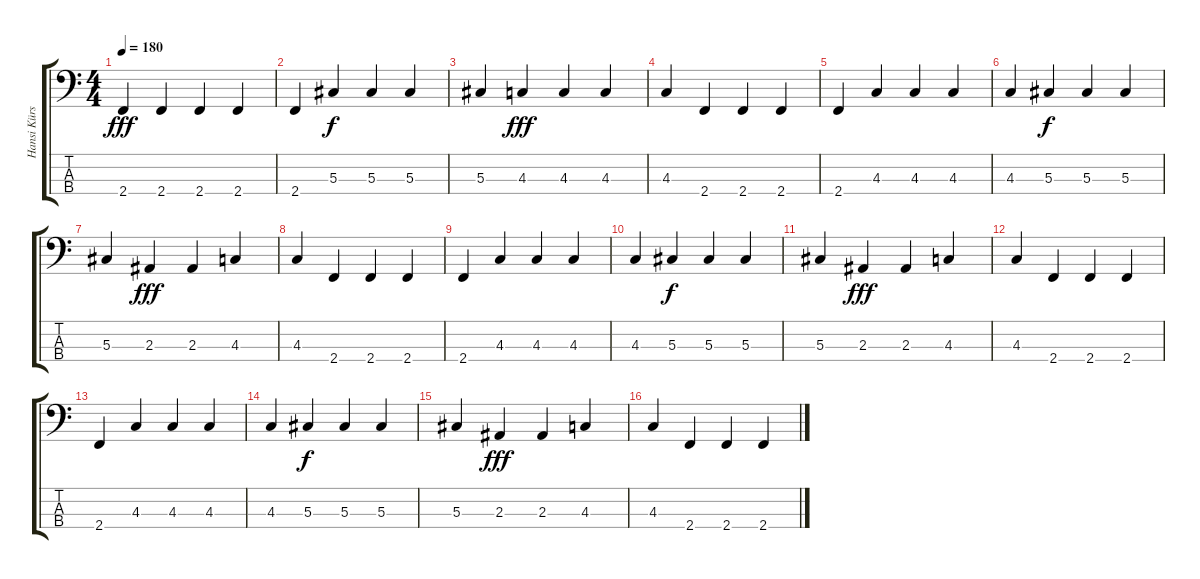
\track ("Hansi Kürsch" "Hansi Kürs") {instrument electricbassfinger}
\staff {score tabs}
\tuning (Gb2 Db2 Ab1 Eb1) {hide}
\ts (4 4)
\tempo 180
\clef f4
\ks c
2.4.4{dy fff} 2.4.4 2.4.4 2.4.4 |
2.4.4 5.3.4{dy f} 5.3.4 5.3.4 |
5.3.4 4.3.4{dy fff} 4.3.4 4.3.4 |
4.3.4 2.4.4 2.4.4 2.4.4 |
2.4.4 4.3.4 4.3.4 4.3.4 |
4.3.4 5.3.4{dy f} 5.3.4 5.3.4 |
5.3.4 2.3.4{dy fff} 2.3.4 4.3.4 |
4.3.4 2.4.4 2.4.4 2.4.4 |
2.4.4 4.3.4 4.3.4 4.3.4 |
4.3.4 5.3.4{dy f} 5.3.4 5.3.4 |
5.3.4 2.3.4{dy fff} 2.3.4 4.3.4 |
4.3.4 2.4.4 2.4.4 2.4.4 |
2.4.4 4.3.4 4.3.4 4.3.4 |
4.3.4 5.3.4{dy f} 5.3.4 5.3.4 |
5.3.4 2.3.4{dy fff} 2.3.4 4.3.4 |
4.3.4 2.4.4 2.4.4 2.4.4
